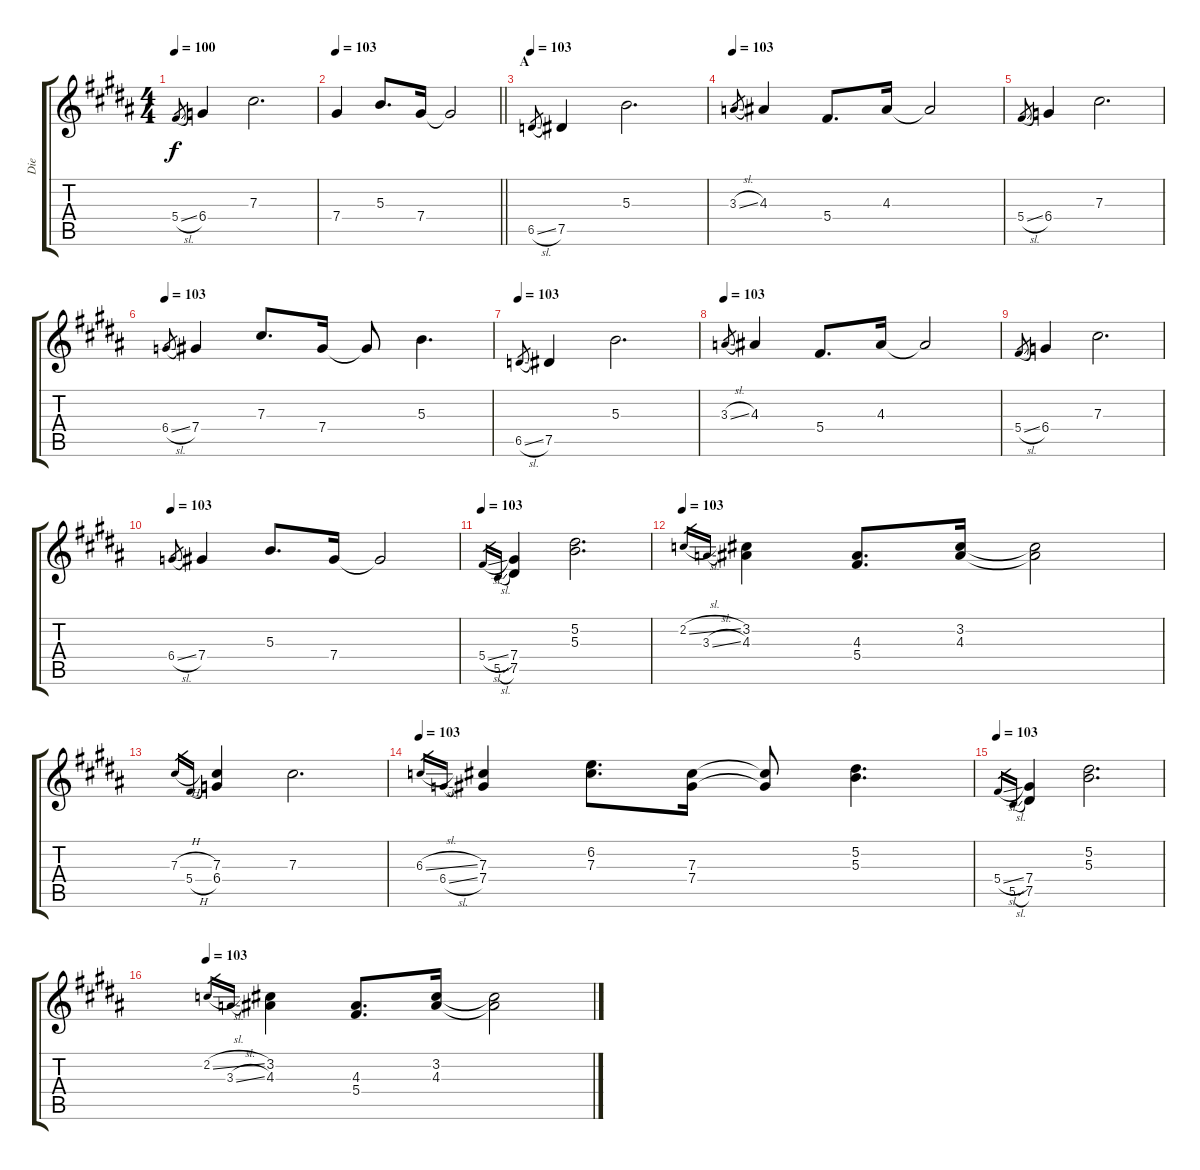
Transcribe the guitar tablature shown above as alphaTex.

\track ("Die" "Die") {instrument electricguitarclean}
\staff {score tabs}
\tuning (Eb4 Bb3 Gb3 Db3 Ab2 Db2) {hide}
\ts (4 4)
\tempo 100
\clef g2
\ks g#minor
5.4{sl}.8{gr dy f} 6.4.4 7.3.2{d} |
\tempo 103
\barLineRight lightlight
7.4.4 5.3.8{d} 7.4.16 7.4{t}.2 |
\section ("" "A")
\tempo 103
6.5{sl}.8{gr} 7.5.4 5.3.2{d} |
\tempo 103
3.3{sl}.8{gr} 4.3.4 5.4.8{d} 4.3.16 4.3{t}.2 |
5.4{sl}.8{gr} 6.4.4 7.3.2{d} |
\tempo 103
6.4{sl}.8{gr} 7.4.4 7.3.8{d} 7.4.16 7.4{t}.8 5.3.4{d} |
\tempo 103
6.5{sl}.8{gr} 7.5.4 5.3.2{d} |
\tempo 103
3.3{sl}.8{gr} 4.3.4 5.4.8{d} 4.3.16 4.3{t}.2 |
5.4{sl}.8{gr} 6.4.4 7.3.2{d} |
\tempo 103
6.4{sl}.8{gr} 7.4.4 5.3.8{d} 7.4.16 7.4{t}.2 |
\tempo 103
5.4{sl}.16{gr} 5.5{sl}.16{gr} (7.4 7.5).4 (5.2 5.3).2{d} |
\tempo 103
2.2{sl}.16{gr} 3.3{sl}.16{gr} (3.2 4.3).4 (4.3 5.4).8{d} (3.2 4.3).16 (3.2{t} 4.3{t}).2 |
7.3{h}.16{gr} 5.4{h}.16{gr} (7.3 6.4).4 7.3.2{d} |
\tempo 103
6.3{sl}.16{gr} 6.4{sl}.16{gr} (7.3 7.4).4 (6.2 7.3).8{d} (7.3 7.4).16 (7.3{t} 7.4{t}).8 (5.2 5.3).4{d} |
\tempo 103
5.4{sl}.16{gr} 5.5{sl}.16{gr} (7.4 7.5).4 (5.2 5.3).2{d} |
\tempo 103
2.2{sl}.16{gr} 3.3{sl}.16{gr} (3.2 4.3).4 (4.3 5.4).8{d} (3.2 4.3).16 (3.2{t} 4.3{t}).2
